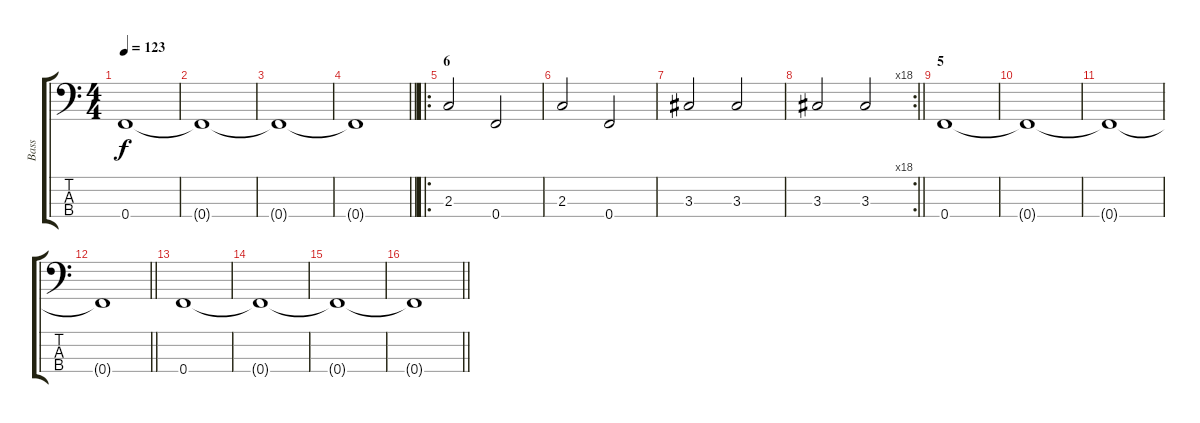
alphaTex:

\track ("Bass" "Bass") {instrument electricbassfinger}
\staff {score tabs}
\tuning (Ab2 Eb2 Bb1 F1) {hide}
\ts (4 4)
\section ("" "")
\tempo 123
\clef f4
\ks c
0.4.1{dy f} |
0.4{t}.1 |
0.4{t}.1 |
\barLineRight lightlight
0.4{t}.1 |
\ro
\section ("" "6")
2.3.2 0.4.2 |
2.3.2 0.4.2 |
3.3.2 3.3.2 |
\rc 18
\barLineRight lightlight
3.3.2 3.3.2 |
\section ("" "5")
0.4.1 |
0.4{t}.1 |
0.4{t}.1 |
\barLineRight lightlight
0.4{t}.1 |
\section ("" "")
0.4.1 |
0.4{t}.1 |
0.4{t}.1 |
\barLineRight lightlight
0.4{t}.1
